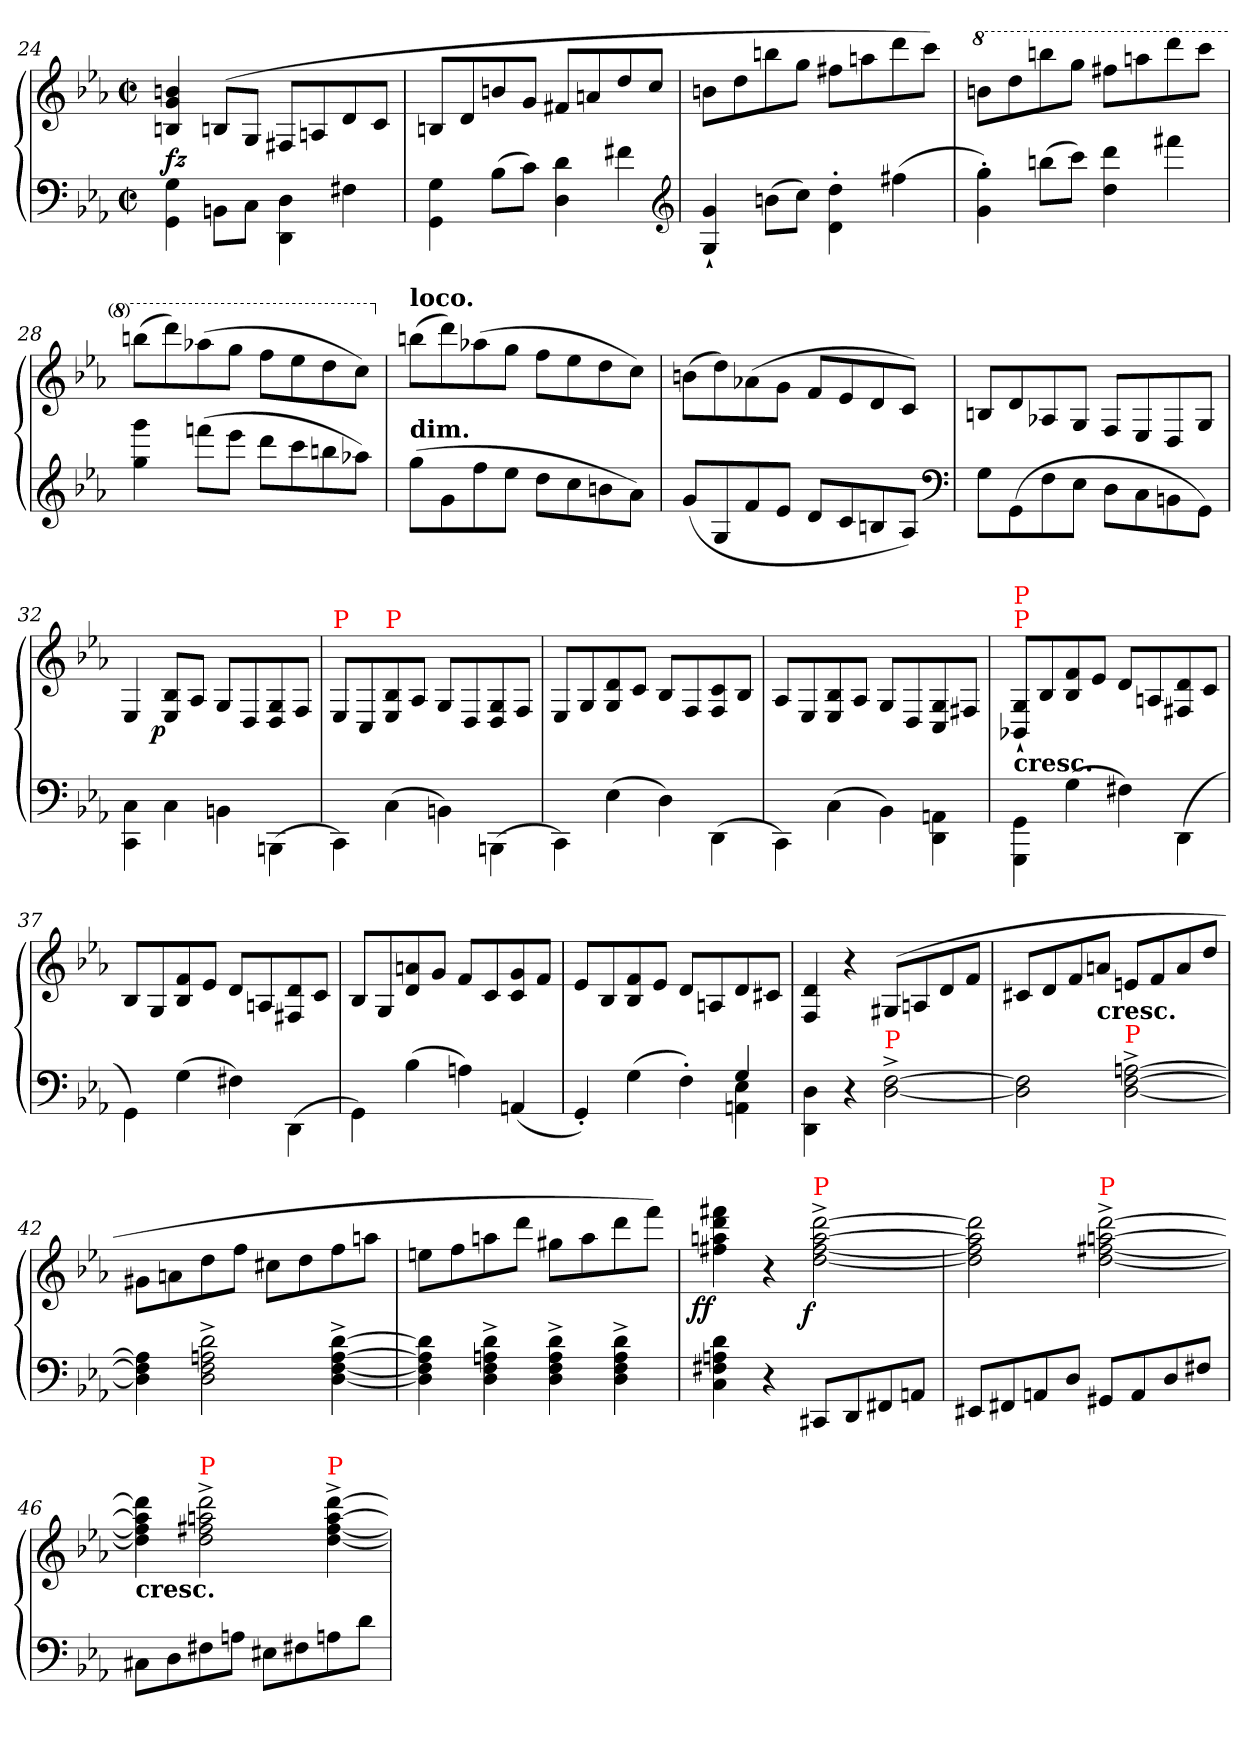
**kern	**kern	**dynam
*part1	*part1	*part1
*staff2	*staff1	*staff1/2
*clefF4	*clefG2	*
*k[b-e-a-]	*k[b-e-a-]	*
*c:	*c:	*
*M2/2	*M2/2	*
*met(c|)	*met(c|)	*
=24	=24	=24
4GG\ 4G\	4bn 4g 4Bn	fz
8BBn\L	(8Bn/L	.
8C\J	8G/J	.
4D\ 4DD\	8F#XL	.
.	8An/	.
4F#X\	8d/	.
.	8c/J	.
=25	=25	=25
4G\ 4GG\	8Bn/L	.
.	8d/	.
(8B-L	8bn	.
8cJ)	8gJ	.
4d 4D	8f#XL	.
.	8an	.
4f#X\	8dd	.
.	8ccJ	.
*clefG2	*	*
=26	=26	=26
4g` 4G`	8bnL	.
.	8dd	.
(8bnL	8bbn	.
8ccJ)	8ggJ	.
4dd'\ 4d'\	8ff#XL	.
.	8aan	.
(4ff#X	8ddd	.
.	8cccJ)	.
=27	=27	=27
*	*8va	*
4gg' 4g')	8bbnL	.
.	8ddd	.
(8bbnL	8bbbn	.
8cccJ)	8gggJ	.
4ddd 4dd	8fff#XL	.
.	8aaan	.
4fff#X	8dddd	.
.	8ccccJ	.
=28	=28	=28
4ggg 4gg	(8bbbnL	.
.	8dddd)	.
(8fffnL	(8aaa-X	.
8eee-J	8gggJ	.
8dddL	8fffL	.
8ccc	8eee-	.
8bbn	8ddd	.
8aa-XJ)	8cccJ)	.
=29	=29	=29
*	*X8va	*
!	!LO:TX:c:B:t=dim.	!
!	!LO:TX:a:B:t=loco.	!
(8ggL	(8bbnL	.
8g	8ddd)	.
8ff	(8aa-X	.
8ee-J	8ggJ	.
8ddL	8ffL	.
8cc	8ee-	.
8bn	8dd	.
8a-J)	8ccJ)	.
=30	=30	=30
(8gL	(8bnL	.
8G	8dd)	.
8f	(8a-X	.
8e-J	8gJ	.
8dL	8fL	.
8c	8e-	.
8Bn	8d	.
8A-J)	8cJ)	.
*clefF4	*	*
=31	=31	=31
8G\L	8Bn/L	.
(<8GG\	8d/	.
8F	8A-X	.
8E-\J	8G/J	.
8D\L	8F/L	.
8C\	8E-/	.
8BBn\	8D/	.
8GG\J)	8G/J	.
=32	=32	=32
4C\ 4CC\	4E-/	.
!	!	!LO:DY:rj
4C\	8B-/ 8E-/L	p
.	8A-/J	.
4BBn\	8G/L	.
.	8D/	.
(<4BBBn\	8G/ 8D/	.
.	8F/J	.
=33	=33	=33
!	!LO:TX:a:color=red:t=P	!
4CC\)	8E-/L	.
.	8C/	.
!	!LO:TX:a:color=red:t=P	!
(<4C\	8B-/ 8E-/	.
.	8A-/J	.
4BBn\)	8G/L	.
.	8D/	.
(<4BBBn\	8G/ 8D/	.
.	8F/J	.
=34	=34	=34
4CC\)	8E-/L	.
.	8G/	.
(<4E-\	8d/ 8G/	.
.	8c/J	.
4D\)	8B-/L	.
.	8F/	.
(<4DD\	8c/ 8F/	.
.	8B-/J	.
=35	=35	=35
4CC\)	8A-/L	.
.	8E-/	.
(<4C\	8B-/ 8E-/	.
.	8A-/J	.
4BB-\)	8G/L	.
.	8D/	.
4AAn\ 4DD\	8G/ 8C/	.
.	8F#X/J	.
=36	=36	=36
!	!LO:TX:c:B:t=cresc.	!
!	!LO:TX:a:color=red:t=P	!
!	!LO:TX:a:color=red:t=P	!
4GG\ 4GGG\	8G`>/ 8BB-X`>/L	.
.	8B-/	.
(<4G	8f 8B-	.
.	8e-J	.
4F#X)	8dL	.
.	8An/	.
(<4DD\	8d/ 8F#X/	.
.	8c/J	.
=37	=37	=37
4GG\)	8B-/L	.
.	8G/	.
(<4G\	8f/ 8B-/	.
.	8e-J	.
4F#X)	8dL	.
.	8An/	.
(<4DD\	8d 8F#X	.
.	8c/J	.
=38	=38	=38
4GG\)	8B-/L	.
.	8G/	.
(4B-	8an 8d	.
.	8gJ	.
4An)	8fL	.
.	8c	.
(4AAn	8g 8c	.
.	8fJ	.
=39	=39	=39
*^	*	*
4GG')	4ryy	8e-L	.
.	.	8B-	.
2ryy	(4G	8f 8B-	.
.	.	8e-J	.
.	4F'>)	8dL	.
.	.	8An/	.
4G	4E- 4AAn	8d	.
.	.	8c#XJ	.
*v	*v	*	*
=40	=40	=40
4D\ 4DD\	4d/ 4F/	.
4r	4r	.
!LO:TX:a:color=red:t=P	!	!
[2F^< [2D^<	(>8G#XL	.
.	8An	.
.	8d	.
.	8fJ	.
=41	=41	=41
2F] 2D]	8c#XL	.
.	8d	.
.	8f	.
!	!LO:TX:b:B:t=cresc.	!
.	8anJ	.
!LO:TX:a:color=red:t=P	!	!
[2An^< [2F^< [2D^<	8enL	.
.	8f	.
.	8a	.
.	8ddJ	.
=42	=42	=42
4A] 4F] 4D]	8g#XL	.
.	8an	.
2d^< 2An^< 2F^< 2D^<	8dd	.
.	8ffJ	.
.	8cc#XL	.
.	8dd	.
[4d^< [4A^< [4F^< [4D^<	8ff	.
.	8aanJ	.
=43	=43	=43
4d] 4A] 4F] 4D]	8eenL	.
.	8ff	.
4d^< 4An^< 4F^< 4D^<	8aan	.
.	8dddJ	.
4d^< 4A^< 4F^< 4D^<	8gg#XL	.
.	8aa	.
4d^< 4A^< 4F^< 4D^<	8ddd	.
.	8fffJ)	.
=44	=44	=44
!	!	!LO:DY:b:rj
4d 4An 4F#X 4C	4fff#X 4ddd 4aan 4ff#X	ff
4r	4r	.
!	!LO:TX:a:color=red:t=P	!
!	!	!LO:DY:b:rj
8CC#XL	[2ddd^< [2aa^< [2ff#^< [2dd^<	f
8DD	.	.
8FF#X	.	.
8AAnJ	.	.
=45	=45	=45
8EE#XL	2ddd] 2aa] 2ff#] 2dd]	.
8FF#X	.	.
8AAn	.	.
8DJ	.	.
!	!LO:TX:a:color=red:t=P	!
8GG#XL	[2ddd^< [2aan^< [2ff#X^< [2dd^<	.
8AA	.	.
8D	.	.
8F#XJ	.	.
=46	=46	=46
!	!LO:TX:b:B:t=cresc.	!
8C#XL	4ddd] 4aa] 4ff#] 4dd]	.
8D	.	.
!	!LO:TX:a:color=red:t=P	!
8F#X	2ddd^< 2aan^< 2ff#X^< 2dd^<	.
8AnJ	.	.
8E#XL	.	.
8F#X	.	.
!	!LO:TX:a:color=red:t=P	!
8An	[4ddd^< [4aa^< [4ff#^< [4dd^<	.
8dJ	.	.
=	=	=
*-	*-	*-
